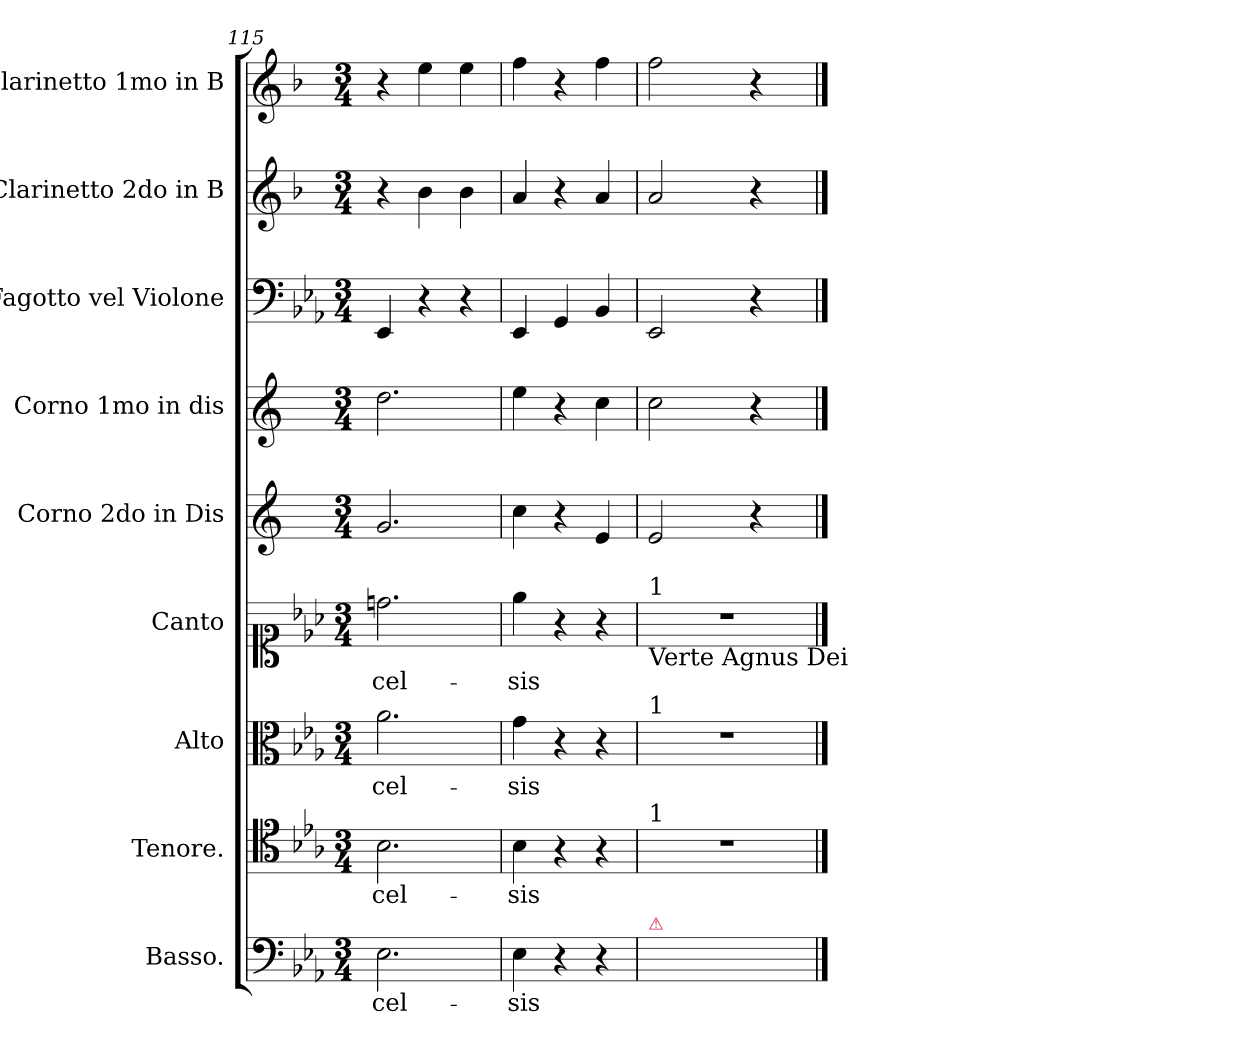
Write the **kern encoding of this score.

**kern	**text	**kern	**text	**kern	**text	**kern	**text	**kern	**kern	**kern	**kern	**kern
*part9	*part9	*part8	*part8	*part7	*part7	*part6	*part6	*part5	*part4	*part3	*part2	*part1
*staff9	*staff9	*staff8	*staff8	*staff7	*staff7	*staff6	*staff6	*staff5	*staff4	*staff3	*staff2	*staff1
*I"Basso.	*	*I"Tenore.	*	*I"Alto	*	*I"Canto	*	*I"Corno 2do in Dis	*I"Corno 1mo in dis	*I"Fagotto vel Violone	*I"Clarinetto 2do in B	*I"Clarinetto 1mo in B
*I'B.	*	*I'T.	*	*I'A.	*	*I'C.	*	*I'C. II	*I'C. I	*I'Fag. vel Violone	*	*
*clefF4	*	*clefC4	*	*clefC3	*	*clefC1	*	*clefG2	*clefG2	*clefF4	*clefG2	*clefG2
*	*	*	*	*	*	*	*	*ITrd5c9	*ITrd5c9	*	*ITrd1c2	*ITrd1c2
*k[b-e-a-]	*	*k[b-e-a-]	*	*k[b-e-a-]	*	*k[b-e-a-]	*	*k[b-e-a-]	*k[b-e-a-]	*k[b-e-a-]	*k[b-e-a-]	*k[b-e-a-]
*E-:	*	*E-:	*	*E-:	*	*E-:	*	*E-:	*E-:	*E-:	*E-:	*E-:
*M3/4	*	*M3/4	*	*M3/4	*	*M3/4	*	*M3/4	*M3/4	*M3/4	*M3/4	*M3/4
=115	=115	=115	=115	=115	=115	=115	=115	=115	=115	=115	=115	=115
2.E-\	-cel-	2.B-\	-cel-	2.a-\	-cel-	2.ddn\	-cel-	2.B-/	2.f\	4EE-/	4r	4r
.	.	.	.	.	.	.	.	.	.	4r	4a-\	4dd\
.	.	.	.	.	.	.	.	.	.	4r	4a-\	4dd\
=116	=116	=116	=116	=116	=116	=116	=116	=116	=116	=116	=116	=116
4E-\	-sis	4B-\	-sis	4g\	-sis	4ee-\	-sis	4e-\	4g\	4EE-/	4g/	4ee-\
4r	.	4r	.	4r	.	4r	.	4r	4r	4GG/	4r	4r
4r	.	4r	.	4r	.	4r	.	4G/	4e-\	4BB-/	4g/	4ee-\
=117	=117	=117	=117	=117	=117	=117	=117	=117	=117	=117	=117	=117
!	!	!	!	!	!	!LO:TX:a:t=1	!	!	!	!	!	!
!	!	!	!	!	!	!LO:TX:b:t=Verte Agnus Dei	!	!	!	!	!	!
!	!	!	!	!LO:TX:a:t=1	!	!	!	!	!	!	!	!
!	!	!LO:TX:a:t=1	!	!	!	!	!	!	!	!	!	!
!LO:TX:a:color=crimson:t=⚠	!	!	!	!	!	!	!	!	!	!	!	!
2.ryy	.	2.r	.	2.r	.	2.r	.	2G/	2e-\	2EE-/	2g/	2ee-\
.	.	.	.	.	.	.	.	4r	4r	4r	4r	4r
==	==	==	==	==	==	==	==	==	==	==	==	==
*-	*-	*-	*-	*-	*-	*-	*-	*-	*-	*-	*-	*-
